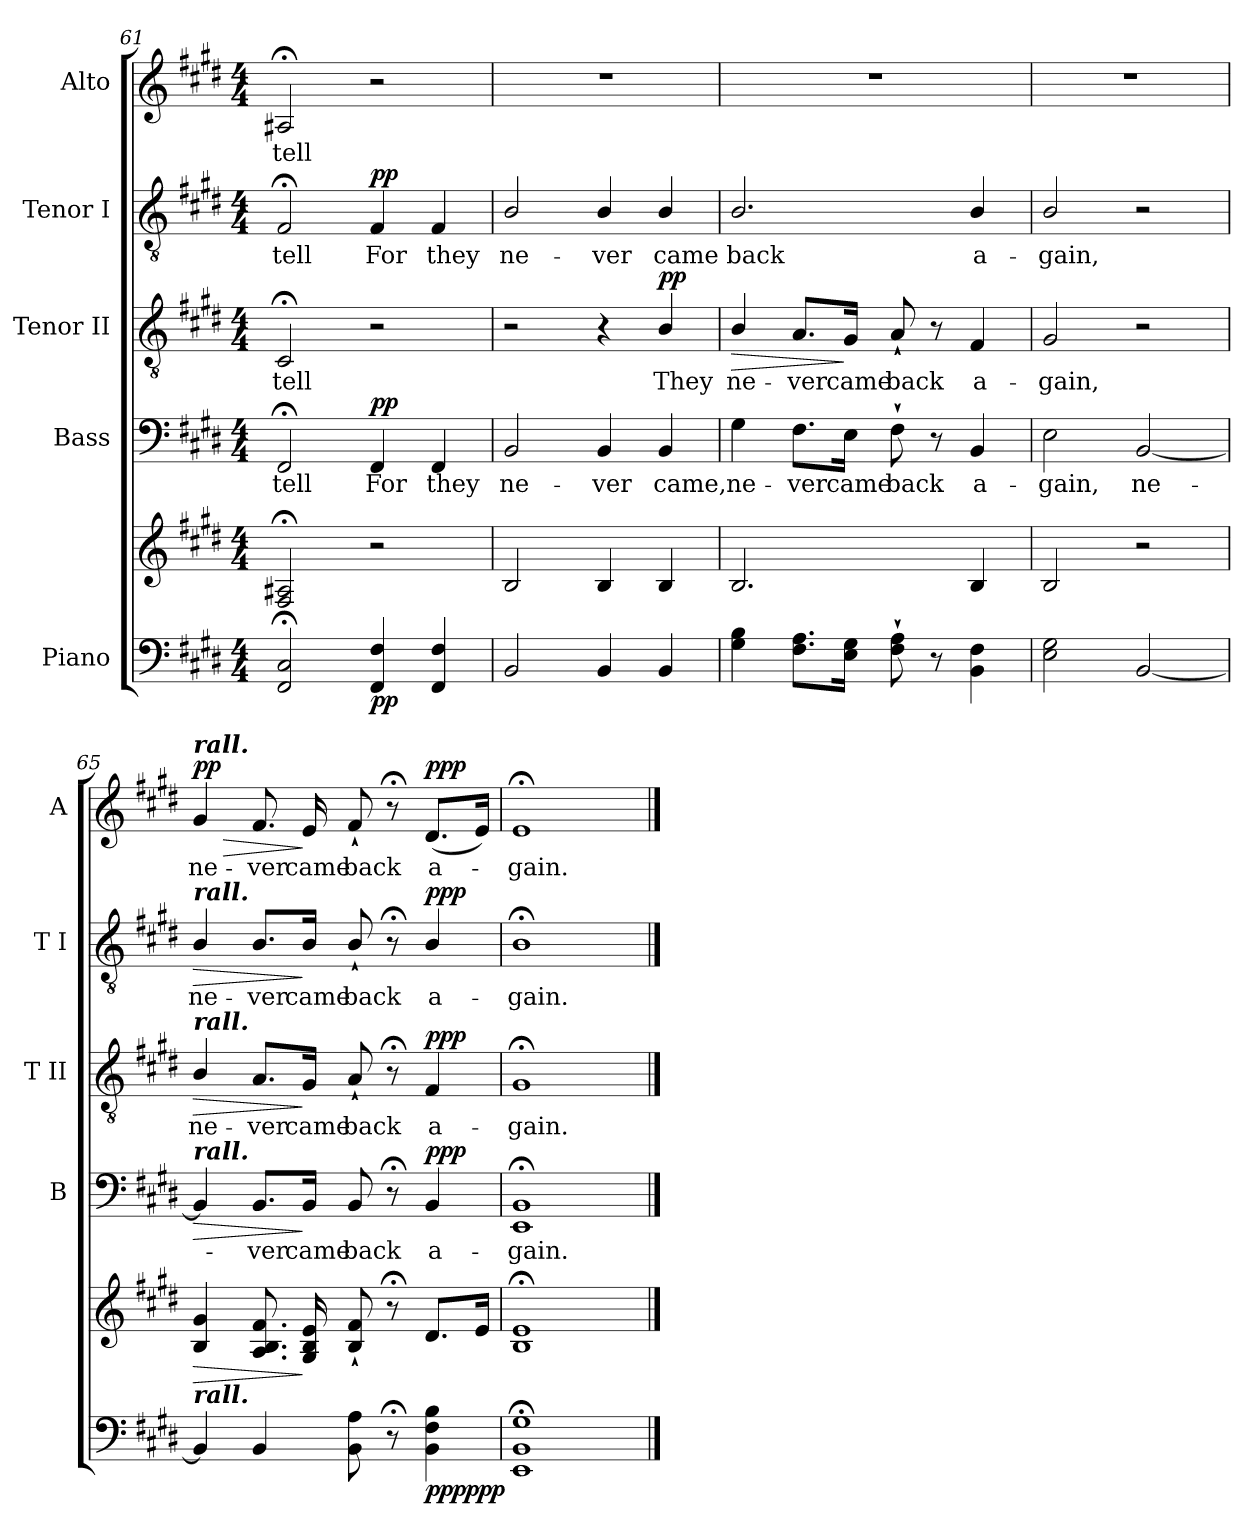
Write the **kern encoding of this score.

**kern	**kern	**dynam	**kern	**text	**dynam	**kern	**text	**dynam	**kern	**text	**dynam	**kern	**text	**dynam
*part5	*part5	*part5	*part4	*part4	*part4	*part3	*part3	*part3	*part2	*part2	*part2	*part1	*part1	*part1
*staff6	*staff5	*staff5/6	*staff4	*staff4	*staff4	*staff3	*staff3	*staff3	*staff2	*staff2	*staff2	*staff1	*staff1	*staff1
*I"Piano	*	*	*I"Bass	*	*	*I"Tenor II	*	*	*I"Tenor I	*	*	*I"Alto	*	*
*	*	*	*I'B	*	*	*I'T II	*	*	*I'T I	*	*	*I'A	*	*
!!LO:LB:g=z
*clefF4	*clefG2	*	*clefF4	*	*	*clefGv2	*	*	*clefGv2	*	*	*clefG2	*	*
*k[f#c#g#d#]	*k[f#c#g#d#]	*	*k[f#c#g#d#]	*	*	*k[f#c#g#d#]	*	*	*k[f#c#g#d#]	*	*	*k[f#c#g#d#]	*	*
*E:	*E:	*	*E:	*	*	*E:	*	*	*E:	*	*	*E:	*	*
*M4/4	*M4/4	*	*M4/4	*	*	*M4/4	*	*	*M4/4	*	*	*M4/4	*	*
=61	=61	=61	=61	=61	=61	=61	=61	=61	=61	=61	=61	=61	=61	=61
!	!	!	!	!LO:LY:b	!	!	!LO:LY:b	!	!	!LO:LY:b	!	!	!LO:LY:b	!
2FF#; 2C#;	2F#;< 2A#X;<	.	2FF#;<	tell	.	2C#;<	tell	.	2F#;<	tell	.	2A#X;<	tell	.
!	!	!LO:DY:b=2	!	!LO:LY:b	!LO:DY:b	!	!	!	!	!LO:LY:b	!LO:DY:b	!	!	!
4FF# 4F#	2r	pp	4FF#	For	pp	2r	.	.	4F#	For	pp	2r	.	.
!	!	!	!	!LO:LY:b	!	!	!	!	!	!LO:LY:b	!	!	!	!
4FF# 4F#	.	.	4FF#	they	.	.	.	.	4F#	they	.	.	.	.
=62	=62	=62	=62	=62	=62	=62	=62	=62	=62	=62	=62	=62	=62	=62
!	!	!	!	!LO:LY:b	!	!	!	!	!	!LO:LY:b	!	!	!	!
2BB	2B/	.	2BB	ne-	.	2r	.	.	2B/	ne-	.	1r	.	.
!	!	!	!	!LO:LY:b	!	!	!	!	!	!LO:LY:b	!	!	!	!
4BB	4B/	.	4BB	-ver	.	4r	.	.	4B/	-ver	.	.	.	.
!	!	!	!	!LO:LY:b	!	!	!LO:LY:b	!LO:DY:b	!	!LO:LY:b	!	!	!	!
4BB	4B/	.	4BB	came,	.	4B/	They	pp	4B/	came	.	.	.	.
=63	=63	=63	=63	=63	=63	=63	=63	=63	=63	=63	=63	=63	=63	=63
!	!	!	!	!LO:LY:b	!	!	!LO:LY:b	!LO:HP:b	!	!LO:LY:b	!	!	!	!
4G# 4B	2.B/	.	4G#	ne-	.	4B/	ne-	>	2.B/	back	.	1r	.	.
!	!	!	!	!LO:LY:b	!	!	!LO:LY:b	!	!	!	!	!	!	!
8.F# 8.AL	.	.	8.F#\L	-ver	.	8.A/L	-ver	.	.	.	.	.	.	.
!	!	!	!	!LO:LY:b	!	!	!LO:LY:b	!	!	!	!	!	!	!
16E 16G#J	.	.	16E\Jk	came	.	16G#/Jk	came	]	.	.	.	.	.	.
!	!	!	!	!LO:LY:b	!	!	!LO:LY:b	!	!	!	!	!	!	!
8F#` 8A`	.	.	8F#`	back	.	8A`	back	.	.	.	.	.	.	.
8r	.	.	8r	.	.	8r	.	.	.	.	.	.	.	.
!	!	!	!	!LO:LY:b	!	!	!LO:LY:b	!	!	!LO:LY:b	!	!	!	!
4BB 4F#	4B/	.	4BB	a-	.	4F#	a-	.	4B/	a-	.	.	.	.
=64	=64	=64	=64	=64	=64	=64	=64	=64	=64	=64	=64	=64	=64	=64
!	!	!	!	!LO:LY:b	!	!	!LO:LY:b	!	!	!LO:LY:b	!	!	!	!
2E 2G#	2B/	.	2E	-gain,	.	2G#	-gain,	.	2B/	-gain,	.	1r	.	.
!	!	!	!	!LO:LY:b	!	!	!	!	!	!	!	!	!	!
[2BB	2r	.	[2BB	ne-	.	2r	.	.	2r	.	.	.	.	.
=65	=65	=65	=65	=65	=65	=65	=65	=65	=65	=65	=65	=65	=65	=65
!	!	!	!	!	!	!	!	!	!	!	!	!LO:TX:a:Bi:t=rall.	!	!
!	!	!	!	!	!	!	!	!	!LO:TX:a:Bi:t=rall.	!	!	!	!	!
!	!	!	!	!	!	!LO:TX:a:Bi:t=rall.	!	!	!	!	!	!	!	!
!	!	!	!LO:TX:a:Bi:t=rall.	!	!	!	!	!	!	!	!	!	!	!
!LO:TX:a:Bi:t=rall.	!	!	!	!	!	!	!	!	!	!	!	!	!	!
!	!	!LO:HP:b	!	!	!LO:HP:b	!	!LO:LY:b	!LO:HP:b	!	!LO:LY:b	!LO:HP:b	!	!LO:LY:b	!LO:HP:b
!	!	!	!	!	!	!	!	!	!	!	!	!	!	!LO:DY:n=1:b
4BB]	4B/ 4g#/	>	4BB]	.	>	4B/	ne-	>	4B/	ne-	>	4g#	ne-	> pp
!	!	!	!	!LO:LY:b	!	!	!LO:LY:b	!	!	!LO:LY:b	!	!	!LO:LY:b	!
4BB	8.A/ 8.B/ 8.f#/	.	8.BB/L	ver	.	8.A/L	-ver	.	8.B/L	-ver	.	8.f#	-ver	.
!	!	!	!	!LO:LY:b	!	!	!LO:LY:b	!	!	!LO:LY:b	!	!	!LO:LY:b	!
.	16G#/ 16B/ 16e/	]	16BB/Jk	came	]	16G#/Jk	came	]	16B/Jk	came	]	16e	came	]
!	!	!	!	!LO:LY:b	!	!	!LO:LY:b	!	!	!LO:LY:b	!	!	!LO:LY:b	!
8BB 8A	8B/` 8f#/`	.	8BB	back	.	8A`/	back	.	8B`/	back	.	8f#`	back	.
8r;	8r;<	.	8r;<	.	.	8r;<	.	.	8r;<	.	.	8r;<	.	.
!	!	!LO:DY:b=2	!	!LO:LY:b	!	!	!LO:LY:b	!	!	!LO:LY:b	!	!	!LO:LY:b	!
!	!	!LO:DY:n=1:b	!	!	!LO:DY:b	!	!	!LO:DY:b	!	!	!LO:DY:b	!	!	!LO:DY:n=2:b
4BB 4F# 4B	8.d#/L	ppp ppp	4BB	a-	ppp	4F#/	a-	ppp	4B/	a-	ppp	(<8.d#L	a-	ppp
.	16eJ	.	.	.	.	.	.	.	.	.	.	16eJ)	.	.
=66	=66	=66	=66	=66	=66	=66	=66	=66	=66	=66	=66	=66	=66	=66
!	!	!	!	!LO:LY:b	!	!	!LO:LY:b	!	!	!LO:LY:b	!	!	!LO:LY:b	!
1EE; 1BB; 1G#;	1B;< 1e;<	.	1EE;< 1BB;<	-gain.	.	1G#;<	-gain.	.	1B;<	-gain.	.	1e;<	gain.	.
==	==	==	==	==	==	==	==	==	==	==	==	==	==	==
*-	*-	*-	*-	*-	*-	*-	*-	*-	*-	*-	*-	*-	*-	*-
